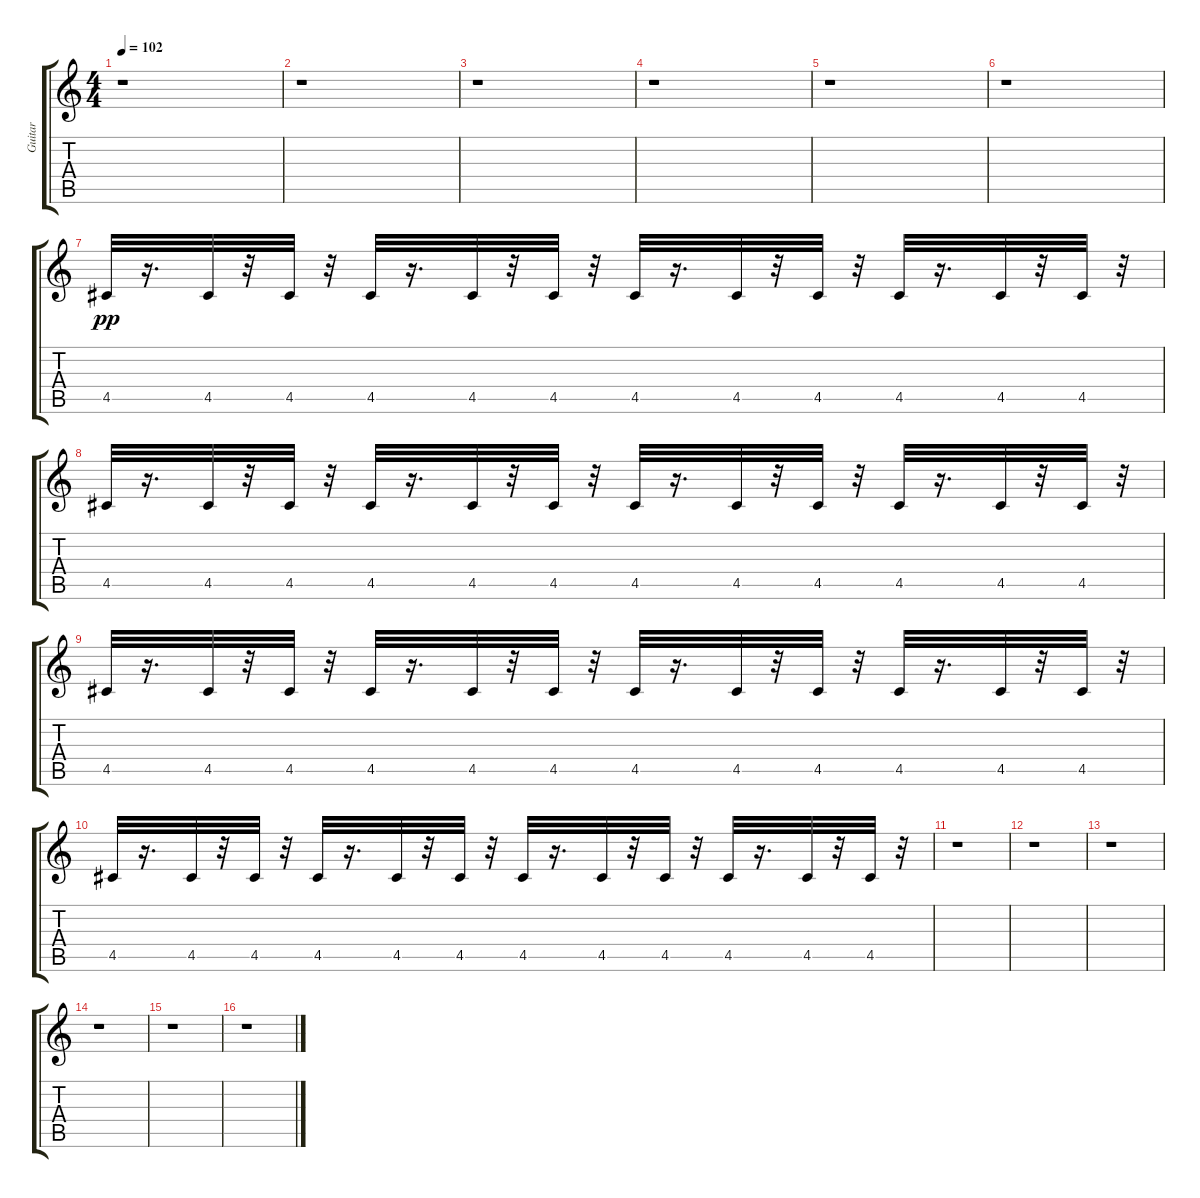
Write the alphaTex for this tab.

\track ("Guitar   " "Guitar   ") {instrument distortionguitar}
\staff {score tabs}
\tuning (E4 B3 G3 D3 A2 E2) {hide}
\ts (4 4)
\tempo 102
\clef g2
\ks c
r.1{dy p} |
r.1 |
r.1 |
r.1 |
r.1 |
r.1 |
4.5.32{dy pp} r.16{d} 4.5.32 r.32 4.5.32 r.32 4.5.32 r.16{d} 4.5.32 r.32 4.5.32 r.32 4.5.32 r.16{d} 4.5.32 r.32 4.5.32 r.32 4.5.32 r.16{d} 4.5.32 r.32 4.5.32 r.32 |
4.5.32 r.16{d} 4.5.32 r.32 4.5.32 r.32 4.5.32 r.16{d} 4.5.32 r.32 4.5.32 r.32 4.5.32 r.16{d} 4.5.32 r.32 4.5.32 r.32 4.5.32 r.16{d} 4.5.32 r.32 4.5.32 r.32 |
4.5.32 r.16{d} 4.5.32 r.32 4.5.32 r.32 4.5.32 r.16{d} 4.5.32 r.32 4.5.32 r.32 4.5.32 r.16{d} 4.5.32 r.32 4.5.32 r.32 4.5.32 r.16{d} 4.5.32 r.32 4.5.32 r.32 |
4.5.32 r.16{d} 4.5.32 r.32 4.5.32 r.32 4.5.32 r.16{d} 4.5.32 r.32 4.5.32 r.32 4.5.32 r.16{d} 4.5.32 r.32 4.5.32 r.32 4.5.32 r.16{d} 4.5.32 r.32 4.5.32 r.32 |
r.1 |
r.1 |
r.1 |
r.1 |
r.1 |
r.1
